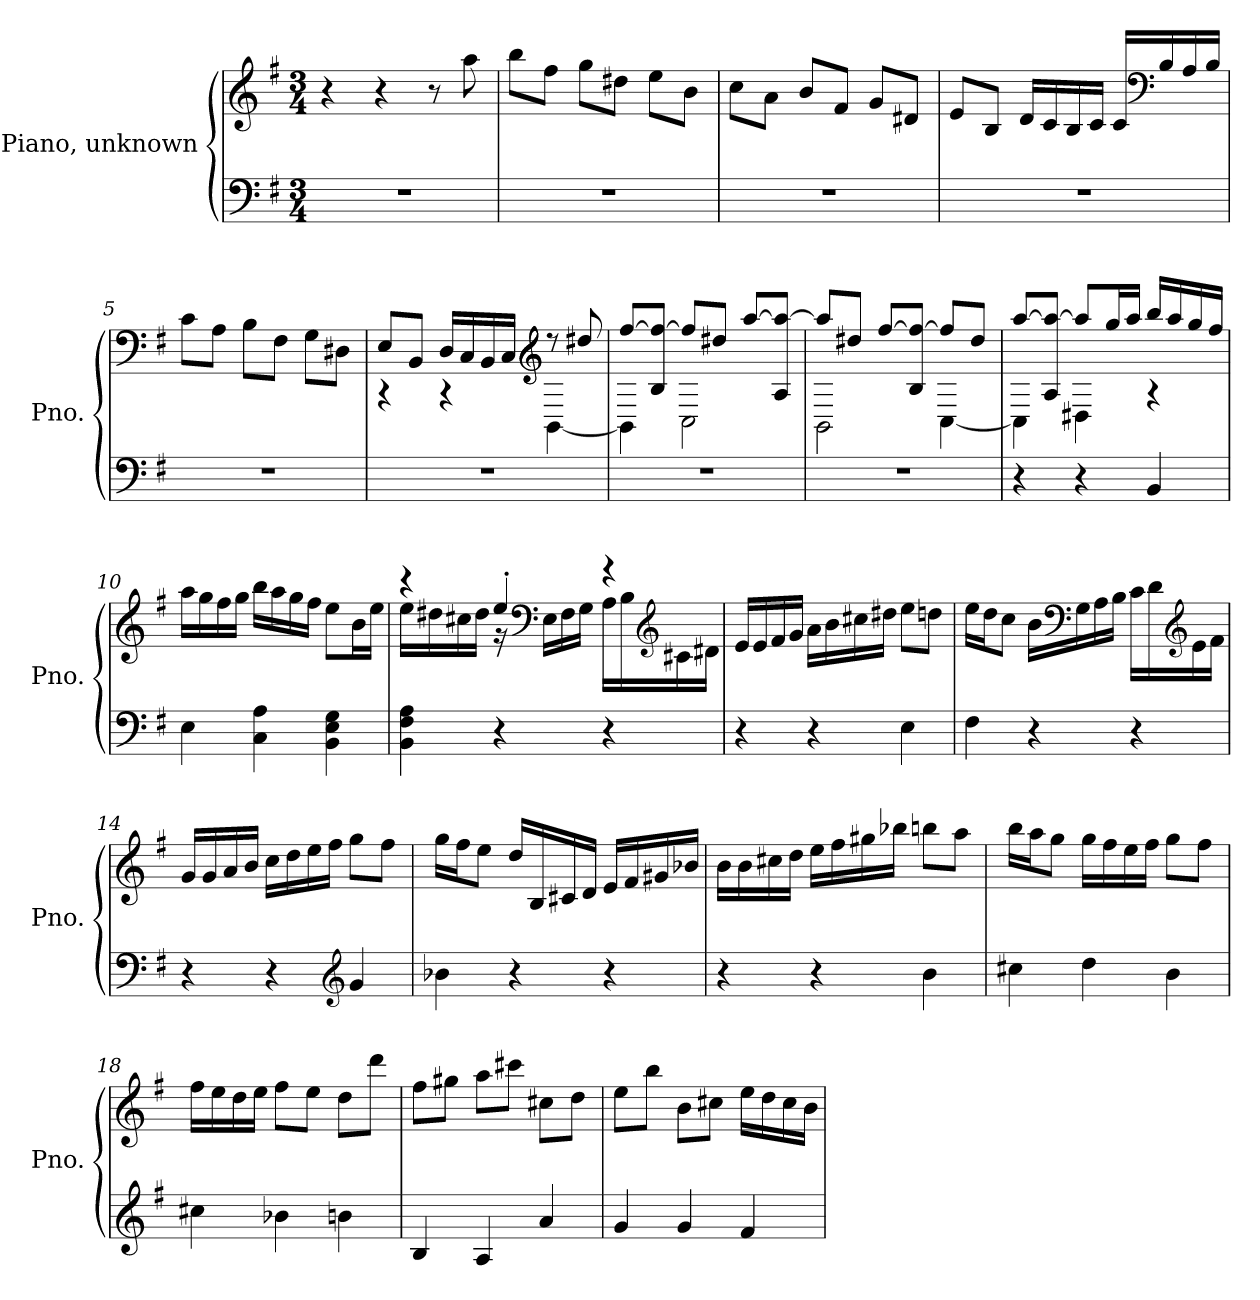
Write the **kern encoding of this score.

**kern	**kern
*part1	*part1
*staff2	*staff1
*I"Piano, unknown	*
*I'Pno.	*
*clefF4	*clefG2
*k[f#]	*k[f#]
*M3/4	*M3/4
*MM106	*MM106
=1	=1
2.r	4r
.	4r
.	8r
.	8aa\
=2	=2
2.r	8bb\L
.	8ff#\J
.	8gg\L
.	8dd#X\J
.	8ee\L
.	8b\J
=3	=3
2.r	8cc\L
.	8a\J
.	8b/L
.	8f#/J
.	8g/L
.	8d#X/J
=4	=4
2.r	8e/L
.	8B/J
.	16d/LL
.	16c/
.	16B/
.	16c/JJ
.	16c/LL
*	*clefF4
.	16B/
.	16A/
.	16B/JJ
=5	=5
2.r	8c\L
.	8A\J
.	8B\L
.	8F#\J
.	8G\L
.	8D#X\J
!!LO:LB:g=z
=6	=6
*	*^
2.r	8E/L	4r
.	8BB/J	.
.	16D/LL	4r
.	16C/	.
.	16BB/	.
.	16C/JJ	.
*	*clefG2	*
.	8r	[4BB\
.	8dd#X/	.
=7	=7	=7
2.r	[8ff#/L	4BB\]
.	8B/ 8ff#/_J	.
.	8ff#/L]	2C\
.	8dd#X/J	.
.	[8aa/L	.
.	8A/ 8aa/_J	.
=8	=8	=8
2.r	8aa/L]	2BB\
.	8dd#X/J	.
.	[8ff#/L	.
.	8B/ 8ff#/_J	.
.	8ff#/L]	[4C\
.	8dd#/J	.
=9	=9	=9
4r	[8aa/L	4C\]
.	8A/ 8aa/_J	.
4r	8aa/L]	4D#X\
.	16gg/L	.
.	16aa/JJ	.
4BB/	16bb/LL	4r
.	16aa/	.
.	16gg/	.
.	16ff#/JJ	.
*	*v	*v
!!LO:LB:g=z
=10	=10
4E\	16aa\LL
.	16gg\
.	16ff#\
.	16gg\JJ
4C\ 4A\	16bb\LL
.	16aa\
.	16gg\
.	16ff#\JJ
4BB\ 4E\ 4G\	8ee\L
.	16b\L
.	16ee\JJ
=11	=11
*	*^
4BB\ 4F#\ 4A\	4r	16ee\LL
.	.	16dd#X\
.	.	16cc#X\
.	.	16dd#\JJ
4r	4ee'/	16r
*	*clefF4	*
.	.	16E\LL
.	.	16F#\
.	.	16G\JJ
4r	4r	16A\LL
.	.	16B\
*	*clefG2	*
.	.	16c#X\
.	.	16d#X\JJ
*	*v	*v
=12	=12
4r	16e/LL
.	16e/
.	16f#/
.	16g/JJ
4r	16a\LL
.	16b\
.	16cc#X\
.	16dd#X\JJ
4E\	8ee\L
.	8ddn\J
!!LO:LB:g=z
=13	=13
4F#\	16ee\LL
.	16dd\J
.	8cc\J
4r	16b\LL
*	*clefF4
.	16G\
.	16A\
.	16B\JJ
4r	16c\LL
.	16d\
*	*clefG2
.	16e\
.	16f#\JJ
=14	=14
4r	16g/LL
.	16g/
.	16a/
.	16b/JJ
4r	16cc\LL
.	16dd\
.	16ee\
.	16ff#\JJ
*clefG2	*
4g/	8gg\L
.	8ff#\J
=15	=15
4b-X\	16gg\LL
.	16ff#\J
.	8ee\J
4r	16dd/LL
.	16B/
.	16c#X/
.	16d/JJ
4r	16e/LL
.	16f#/
.	16g#X/
.	16b-X/JJ
!!LO:LB:g=z
=16	=16
4r	16b\LL
.	16b\
.	16cc#X\
.	16dd\JJ
4r	16ee\LL
.	16ff#\
.	16gg#X\
.	16bb-X\JJ
4b\	8bbn\L
.	8aa\J
=17	=17
4cc#X\	16bb\LL
.	16aa\J
.	8gg\J
4dd\	16gg\LL
.	16ff#\
.	16ee\
.	16ff#\JJ
4b\	8gg\L
.	8ff#\J
=18	=18
4cc#X\	16ff#\LL
.	16ee\
.	16dd\
.	16ee\JJ
4b-X\	8ff#\L
.	8ee\J
4bn\	8dd\L
.	8ddd\J
=19	=19
4B/	8ff#\L
.	8gg#X\J
4A/	8aa\L
.	8ccc#X\J
4a/	8cc#X\L
.	8dd\J
!!LO:LB:g=z
=20	=20
4g/	8ee\L
.	8bb\J
4g/	8b\L
.	8cc#X\J
4f#/	16ee\LL
.	16dd\
.	16cc#\
.	16b\JJ
=	=
*-	*-
